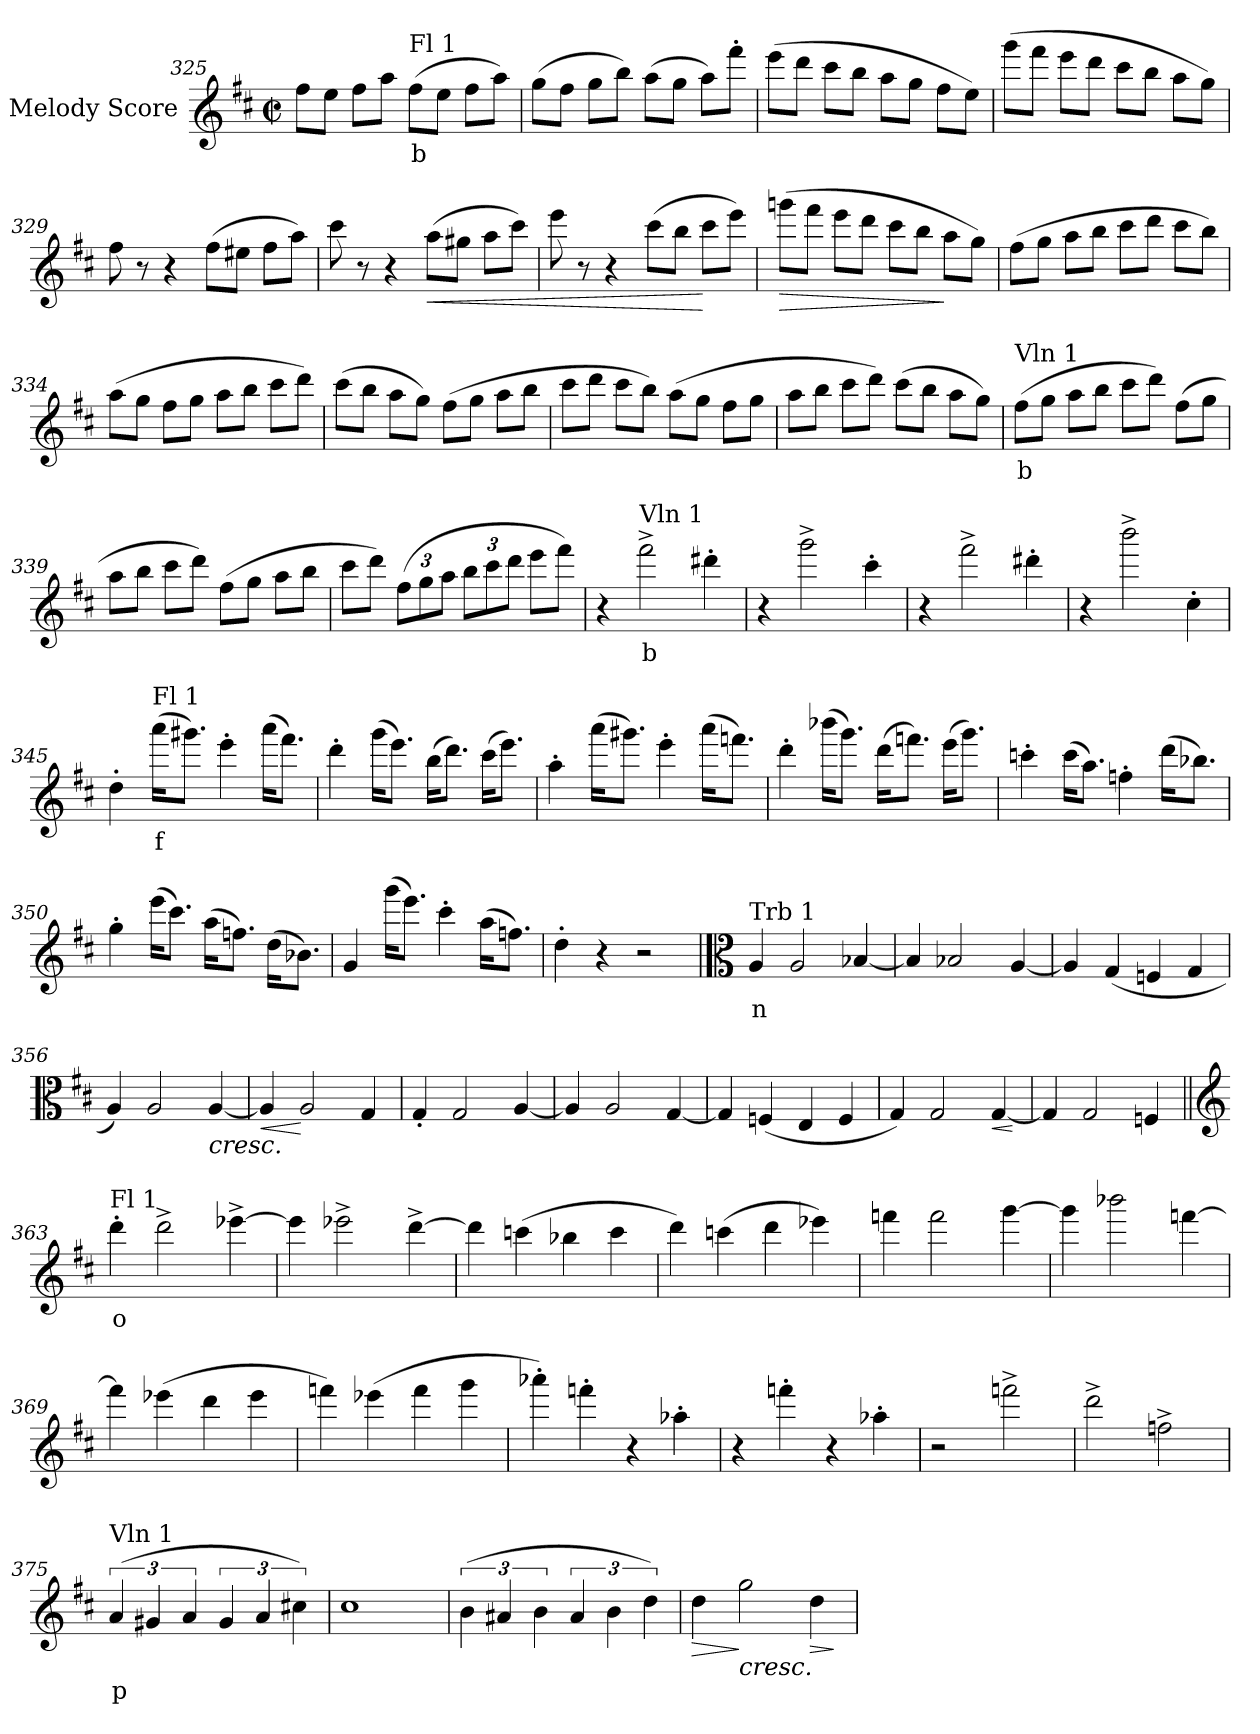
**kern	**text	**dynam
*part1	*part1	*part1
*staff1	*staff1	*staff1
*I"Melody Score	*	*
*k[f#c#]	*	*
*M4/4	*	*
*met(c|)	*	*
=325	=325	=325
8ff#\L	.	.
8ee\J	.	.
8ff#\L	.	.
8aa\J	.	.
!LO:TX:a:t=Fl 1	!	!
!	!LO:LY:b:color=#FF0000	!
(8ff#\L	b	.
8ee\J	.	.
8ff#\L	.	.
8aa\J)	.	.
=326	=326	=326
(8gg\L	.	.
8ff#\J	.	.
8gg\L	.	.
8bb\J)	.	.
(8aa\L	.	.
8gg\J	.	.
8aa\L)	.	.
8fff#'\J	.	.
=327	=327	=327
(8eee\L	.	.
8ddd\J	.	.
8ccc#\L	.	.
8bb\J	.	.
8aa\L	.	.
8gg\J	.	.
8ff#\L	.	.
8ee\J)	.	.
=328	=328	=328
(8ggg\L	.	.
8fff#\J	.	.
8eee\L	.	.
8ddd\J	.	.
8ccc#\L	.	.
8bb\J	.	.
8aa\L	.	.
8gg\J)	.	.
=329	=329	=329
8ff#\	.	.
8r	.	.
4r	.	.
(8ff#\L	.	.
8ee#X\J	.	.
8ff#\L	.	.
8aa\J)	.	.
=330	=330	=330
8ccc#\	.	.
8r	.	.
4r	.	.
!	!	!LO:HP:b
(8aa\L	.	<
8gg#X\J	.	.
8aa\L	.	.
8ccc#\J)	.	.
=331	=331	=331
8eee\	.	.
8r	.	.
4r	.	.
(8ccc#\L	.	.
8bb\J	.	.
8ccc#\L	.	[
8eee\J)	.	.
=332	=332	=332
!	!	!LO:HP:b
(8gggn\L	.	>
8fff#\J	.	.
8eee\L	.	.
8ddd\J	.	.
8ccc#\L	.	.
8bb\J	.	.
8aa\L	.	]
8gg\J)	.	.
=333	=333	=333
(8ff#\L	.	.
8gg\J	.	.
8aa\L	.	.
8bb\J	.	.
8ccc#\L	.	.
8ddd\J	.	.
8ccc#\L	.	.
8bb\J)	.	.
=334	=334	=334
(8aa\L	.	.
8gg\J	.	.
8ff#\L	.	.
8gg\J	.	.
8aa\L	.	.
8bb\J	.	.
8ccc#\L	.	.
8ddd\J)	.	.
=335	=335	=335
(8ccc#\L	.	.
8bb\J	.	.
8aa\L	.	.
8gg\J)	.	.
(8ff#\L	.	.
8gg\J	.	.
8aa\L	.	.
8bb\J	.	.
=336	=336	=336
8ccc#\L	.	.
8ddd\J	.	.
8ccc#\L	.	.
8bb\J)	.	.
(8aa\L	.	.
8gg\J	.	.
8ff#\L	.	.
8gg\J	.	.
=337	=337	=337
8aa\L	.	.
8bb\J	.	.
8ccc#\L	.	.
8ddd\J)	.	.
(8ccc#\L	.	.
8bb\J	.	.
8aa\L	.	.
8gg\J)	.	.
=338	=338	=338
!LO:TX:a:t=Vln 1	!	!
!	!LO:LY:b:color=#FF0000	!
(8ff#\L	b	.
8gg\J	.	.
8aa\L	.	.
8bb\J	.	.
8ccc#\L	.	.
8ddd\J)	.	.
(8ff#\L	.	.
8gg\J	.	.
=339	=339	=339
8aa\L	.	.
8bb\J	.	.
8ccc#\L	.	.
8ddd\J)	.	.
(8ff#\L	.	.
8gg\J	.	.
8aa\L	.	.
8bb\J	.	.
=340	=340	=340
8ccc#\L	.	.
8ddd\J)	.	.
*Xbrackettup	*	*
(12ff#\L	.	.
12gg\	.	.
12aa\J	.	.
12bb\L	.	.
12ccc#\	.	.
12ddd\J	.	.
8eee\L	.	.
8fff#\J)	.	.
=341	=341	=341
4r	.	.
!LO:TX:a:t=Vln 1	!	!
!	!LO:LY:b:color=#FF0000	!
2fff#^\	b	.
4ddd#X'\	.	.
=342	=342	=342
4r	.	.
2ggg^\	.	.
4ccc#'\	.	.
=343	=343	=343
4r	.	.
2fff#^\	.	.
4ddd#X'\	.	.
=344	=344	=344
4r	.	.
2bbb^\	.	.
4cc#'\	.	.
=345	=345	=345
4dd'\	.	.
!LO:TX:a:t=Fl 1	!	!
!	!LO:LY:b:color=#FF0000	!
(16aaa\KL	f	.
8.ggg#X\J)	.	.
4eee'\	.	.
(16aaa\KL	.	.
8.fff#\J)	.	.
=346	=346	=346
4ddd'\	.	.
(16ggg\KL	.	.
8.eee\J)	.	.
(16bb\KL	.	.
8.ddd\J)	.	.
(16ccc#\KL	.	.
8.eee\J)	.	.
=347	=347	=347
4aa'\	.	.
(16aaa\KL	.	.
8.ggg#X\J)	.	.
4eee'\	.	.
(16aaa\KL	.	.
8.fffn\J)	.	.
=348	=348	=348
4ddd'\	.	.
(16bbb-X\KL	.	.
8.ggg\J)	.	.
(16ddd\KL	.	.
8.fffn\J)	.	.
(16eee\KL	.	.
8.ggg\J)	.	.
=349	=349	=349
4cccn'\	.	.
(16ccc\KL	.	.
8.aa\J)	.	.
4ffn'\	.	.
(16ddd\KL	.	.
8.bb-X\J)	.	.
=350	=350	=350
4gg'\	.	.
(16eee\KL	.	.
8.ccc#\J)	.	.
(16aa\KL	.	.
8.ffn\J)	.	.
(16dd\KL	.	.
8.b-X\J)	.	.
=351	=351	=351
4g/	.	.
(16ggg\KL	.	.
8.eee\J)	.	.
4ccc#'\	.	.
(16aa\KL	.	.
8.ffn\J)	.	.
=352	=352	=352
4dd'\	.	.
4r	.	.
2r	.	.
=353	=353	=353
*clefC3	*	*
!LO:TX:a:t=Trb 1	!	!
!	!LO:LY:b:color=#FF0000	!
4A/	n	.
2A/	.	.
[4B-X/	.	.
=354	=354	=354
4B-/]	.	.
2B-X/	.	.
[4A/	.	.
=355	=355	=355
4A/]	.	.
(4G/	.	.
4Fn/	.	.
4G/	.	.
=356	=356	=356
4A/)	.	.
2A/	.	.
!	!	!LO:HP:b
[4A/	.	<
=357	=357	=357
!	!	!LO:HP:b
4A/]	.	<
2A/	.	[
4G/	.	.
=358	=358	=358
4G'/	.	.
2G/	.	.
[4A/	.	.
=359	=359	=359
4A/]	.	.
2A/	.	.
[4G/	.	.
=360	=360	=360
4G/]	.	.
(4Fn/	.	.
4E/	.	.
4F/	.	.
=361	=361	=361
4G/)	.	.
2G/	.	.
!	!	!LO:HP:b
[4G/	.	<
.	.	[
=362	=362	=362
4G/]	.	.
2G/	.	.
4Fn/	.	[
=363||	=363||	=363||
*clefG2	*	*
!LO:TX:a:t=Fl 1	!	!
!	!LO:LY:b:color=#FF0000	!
4ddd'\	o	.
2ddd^\	.	.
[4eee-X^\	.	.
=364	=364	=364
4eee-\]	.	.
2eee-X^\	.	.
[4ddd^\	.	.
=365	=365	=365
4ddd\]	.	.
(4cccn\	.	.
4bb-X\	.	.
4ccc\	.	.
=366	=366	=366
4ddd\)	.	.
(4cccn\	.	.
4ddd\	.	.
4eee-X\)	.	.
=367	=367	=367
4fffn\	.	.
2fff\	.	.
[4ggg\	.	.
=368	=368	=368
4ggg\]	.	.
2bbb-X\	.	.
[4fffn\	.	.
=369	=369	=369
4fff\]	.	.
(4eee-X\	.	.
4ddd\	.	.
4eee-\	.	.
=370	=370	=370
4fffn\)	.	.
(4eee-X\	.	.
4fff\	.	.
4ggg\	.	.
=371	=371	=371
4aaa-X'\)	.	.
4fffn'\	.	.
4r	.	.
4aa-X'\	.	.
=372	=372	=372
4r	.	.
4fffn'\	.	.
4r	.	.
4aa-X'\	.	.
=373	=373	=373
2r	.	.
2fffn^\	.	.
=374	=374	=374
2ddd^\	.	.
2ffn^\	.	.
=375	=375	=375
*brackettup	*	*
!LO:TX:a:t=Vln 1	!	!
!	!LO:LY:b:color=#FF0000	!
(6a/	p	.
6g#X/	.	.
6a/	.	.
6g#/	.	.
6a/	.	.
6cc#X\)	.	.
=376	=376	=376
1cc#	.	.
=377	=377	=377
(6b\	.	.
6a#X/	.	.
6b\	.	.
6a#/	.	.
6b\	.	.
6dd\)	.	.
=378	=378	=378
!	!	!LO:HP:b
4dd\	.	>
!	!	!LO:HP:n=1:b
2gg\	.	] <
!	!	!LO:HP:b
4dd\	.	>
.	.	[ ]
=	=	=
*-	*-	*-
